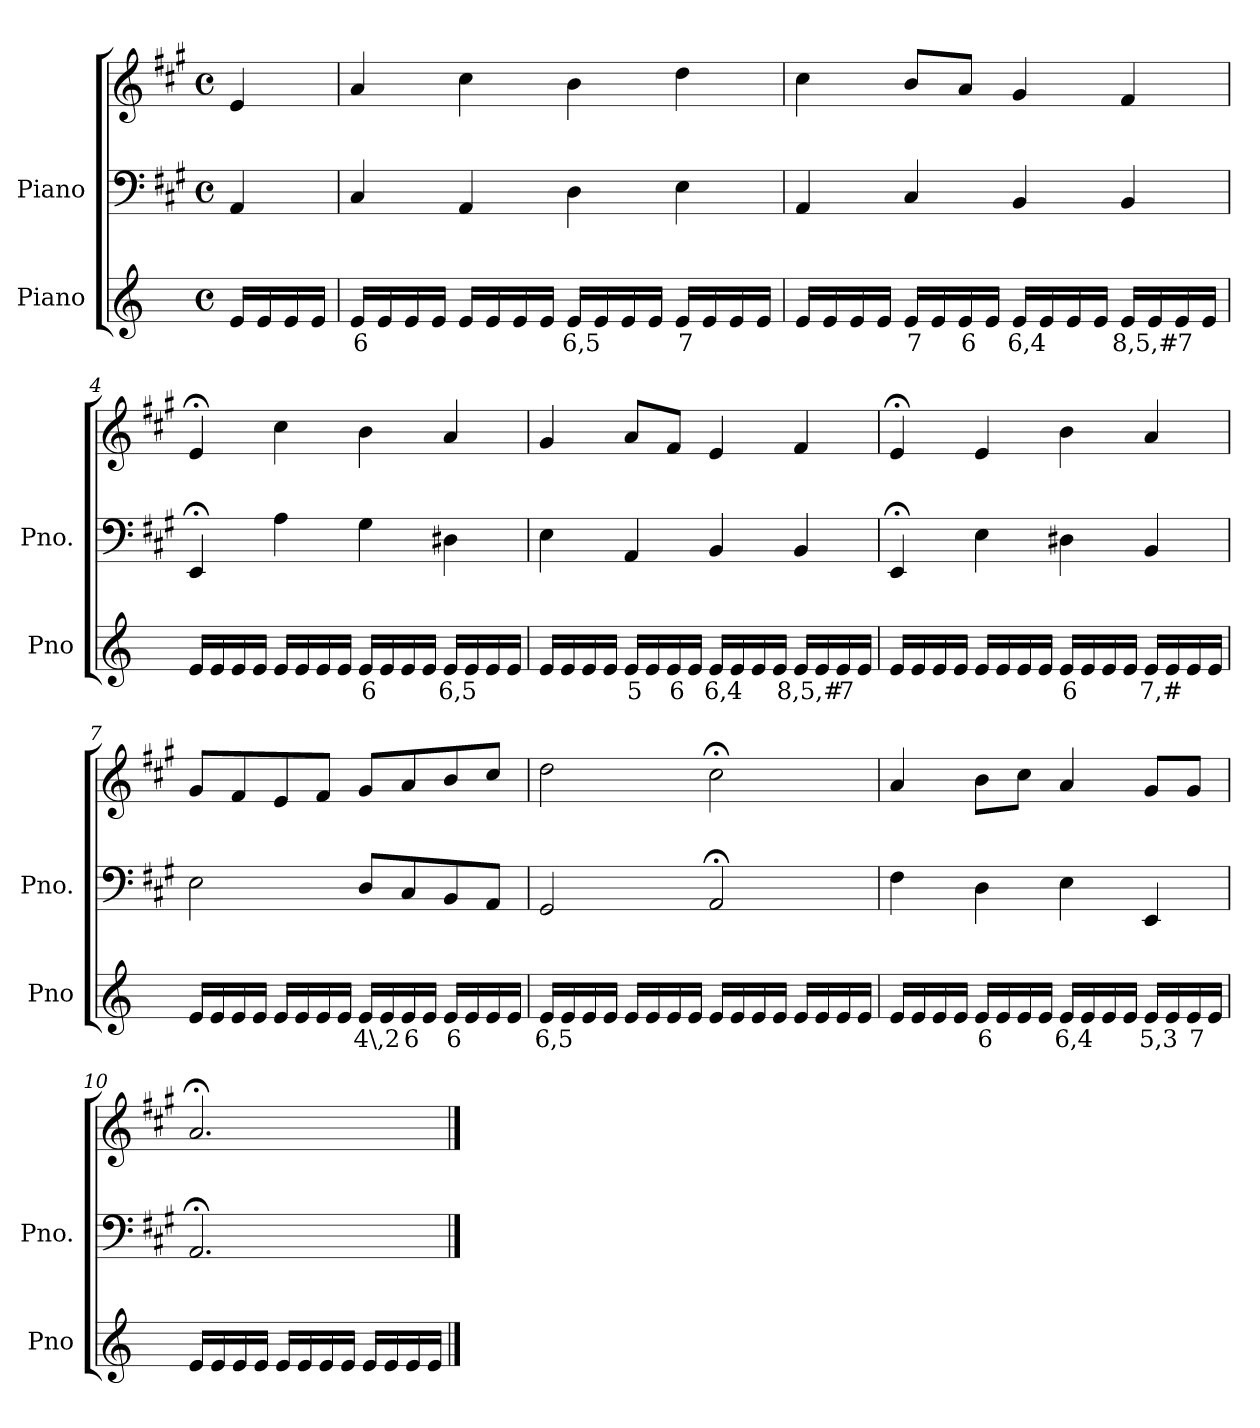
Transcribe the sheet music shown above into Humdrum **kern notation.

**kern	**text	**kern	**kern
*part2	*part2	*part1	*part1
*staff3	*staff3	*staff2	*staff1
*I"Piano	*	*I"Piano	*
*I'Pno	*	*I'Pno.	*
*clefG2	*	*clefF4	*clefG2
*k[]	*	*k[f#c#g#]	*k[f#c#g#]
*M4/4	*	*M4/4	*M4/4
*met(c)	*	*met(c)	*met(c)
=1	=1	=1	=1
16e/LL	.	4AA/	4e/
16e/	.	.	.
16e/	.	.	.
16e/JJ	.	.	.
=2	=2	=2	=2
!	!LO:LY:b	!	!
16e/LL	6	4C#/	4a/
16e/	.	.	.
16e/	.	.	.
16e/JJ	.	.	.
16e/LL	.	4AA/	4cc#\
16e/	.	.	.
16e/	.	.	.
16e/JJ	.	.	.
!	!LO:LY:b	!	!
16e/LL	6,5	4D\	4b\
16e/	.	.	.
16e/	.	.	.
16e/JJ	.	.	.
!	!LO:LY:b	!	!
16e/LL	7	4E\	4dd\
16e/	.	.	.
16e/	.	.	.
16e/JJ	.	.	.
=3	=3	=3	=3
16e/LL	.	4AA/	4cc#\
16e/	.	.	.
16e/	.	.	.
16e/JJ	.	.	.
!	!LO:LY:b	!	!
16e/LL	7	4C#/	8b/L
16e/	.	.	.
!	!LO:LY:b	!	!
16e/	6	.	8a/J
16e/JJ	.	.	.
!	!LO:LY:b	!	!
16e/LL	6,4	4BB/	4g#/
16e/	.	.	.
16e/	.	.	.
16e/JJ	.	.	.
!	!LO:LY:b	!	!
16e/LL	8,5,#	4BB/	4f#/
16e/	.	.	.
!	!LO:LY:b	!	!
16e/	7	.	.
16e/JJ	.	.	.
=4	=4	=4	=4
16e/LL	.	4EE;</	4e;</
16e/	.	.	.
16e/	.	.	.
16e/JJ	.	.	.
16e/LL	.	4A\	4cc#\
16e/	.	.	.
16e/	.	.	.
16e/JJ	.	.	.
!	!LO:LY:b	!	!
16e/LL	6	4G#\	4b\
16e/	.	.	.
16e/	.	.	.
16e/JJ	.	.	.
!	!LO:LY:b	!	!
16e/LL	6,5	4D#X\	4a/
16e/	.	.	.
16e/	.	.	.
16e/JJ	.	.	.
=5	=5	=5	=5
16e/LL	.	4E\	4g#/
16e/	.	.	.
16e/	.	.	.
16e/JJ	.	.	.
!	!LO:LY:b	!	!
16e/LL	5	4AA/	8a/L
16e/	.	.	.
!	!LO:LY:b	!	!
16e/	6	.	8f#/J
16e/JJ	.	.	.
!	!LO:LY:b	!	!
16e/LL	6,4	4BB/	4e/
16e/	.	.	.
16e/	.	.	.
16e/JJ	.	.	.
!	!LO:LY:b	!	!
16e/LL	8,5,#	4BB/	4f#/
16e/	.	.	.
!	!LO:LY:b	!	!
16e/	7	.	.
16e/JJ	.	.	.
=6	=6	=6	=6
16e/LL	.	4EE;</	4e;</
16e/	.	.	.
16e/	.	.	.
16e/JJ	.	.	.
16e/LL	.	4E\	4e/
16e/	.	.	.
16e/	.	.	.
16e/JJ	.	.	.
!	!LO:LY:b	!	!
16e/LL	6	4D#X\	4b\
16e/	.	.	.
16e/	.	.	.
16e/JJ	.	.	.
!	!LO:LY:b	!	!
16e/LL	7,#	4BB/	4a/
16e/	.	.	.
16e/	.	.	.
16e/JJ	.	.	.
=7	=7	=7	=7
16e/LL	.	2E\	8g#/L
16e/	.	.	.
16e/	.	.	8f#/
16e/JJ	.	.	.
16e/LL	.	.	8e/
16e/	.	.	.
16e/	.	.	8f#/J
16e/JJ	.	.	.
!	!LO:LY:b	!	!
16e/LL	4\,2	8D/L	8g#/L
16e/	.	.	.
!	!LO:LY:b	!	!
16e/	6	8C#/	8a/
16e/JJ	.	.	.
!	!LO:LY:b	!	!
16e/LL	6	8BB/	8b/
16e/	.	.	.
16e/	.	8AA/J	8cc#/J
16e/JJ	.	.	.
=8	=8	=8	=8
!	!LO:LY:b	!	!
16e/LL	6,5	2GG#/	2dd\
16e/	.	.	.
16e/	.	.	.
16e/JJ	.	.	.
16e/LL	.	.	.
16e/	.	.	.
16e/	.	.	.
16e/JJ	.	.	.
16e/LL	.	2AA;</	2cc#;<\
16e/	.	.	.
16e/	.	.	.
16e/JJ	.	.	.
16e/LL	.	.	.
16e/	.	.	.
16e/	.	.	.
16e/JJ	.	.	.
=9	=9	=9	=9
16e/LL	.	4F#\	4a/
16e/	.	.	.
16e/	.	.	.
16e/JJ	.	.	.
!	!LO:LY:b	!	!
16e/LL	6	4D\	8b\L
16e/	.	.	.
16e/	.	.	8cc#\J
16e/JJ	.	.	.
!	!LO:LY:b	!	!
16e/LL	6,4	4E\	4a/
16e/	.	.	.
16e/	.	.	.
16e/JJ	.	.	.
!	!LO:LY:b	!	!
16e/LL	5,3	4EE/	8g#/L
16e/	.	.	.
!	!LO:LY:b	!	!
16e/	7	.	8g#/J
16e/JJ	.	.	.
=10	=10	=10	=10
16e/LL	.	2.AA;</	2.a;</
16e/	.	.	.
16e/	.	.	.
16e/JJ	.	.	.
16e/LL	.	.	.
16e/	.	.	.
16e/	.	.	.
16e/JJ	.	.	.
16e/LL	.	.	.
16e/	.	.	.
16e/	.	.	.
16e/JJ	.	.	.
==	==	==	==
*-	*-	*-	*-
